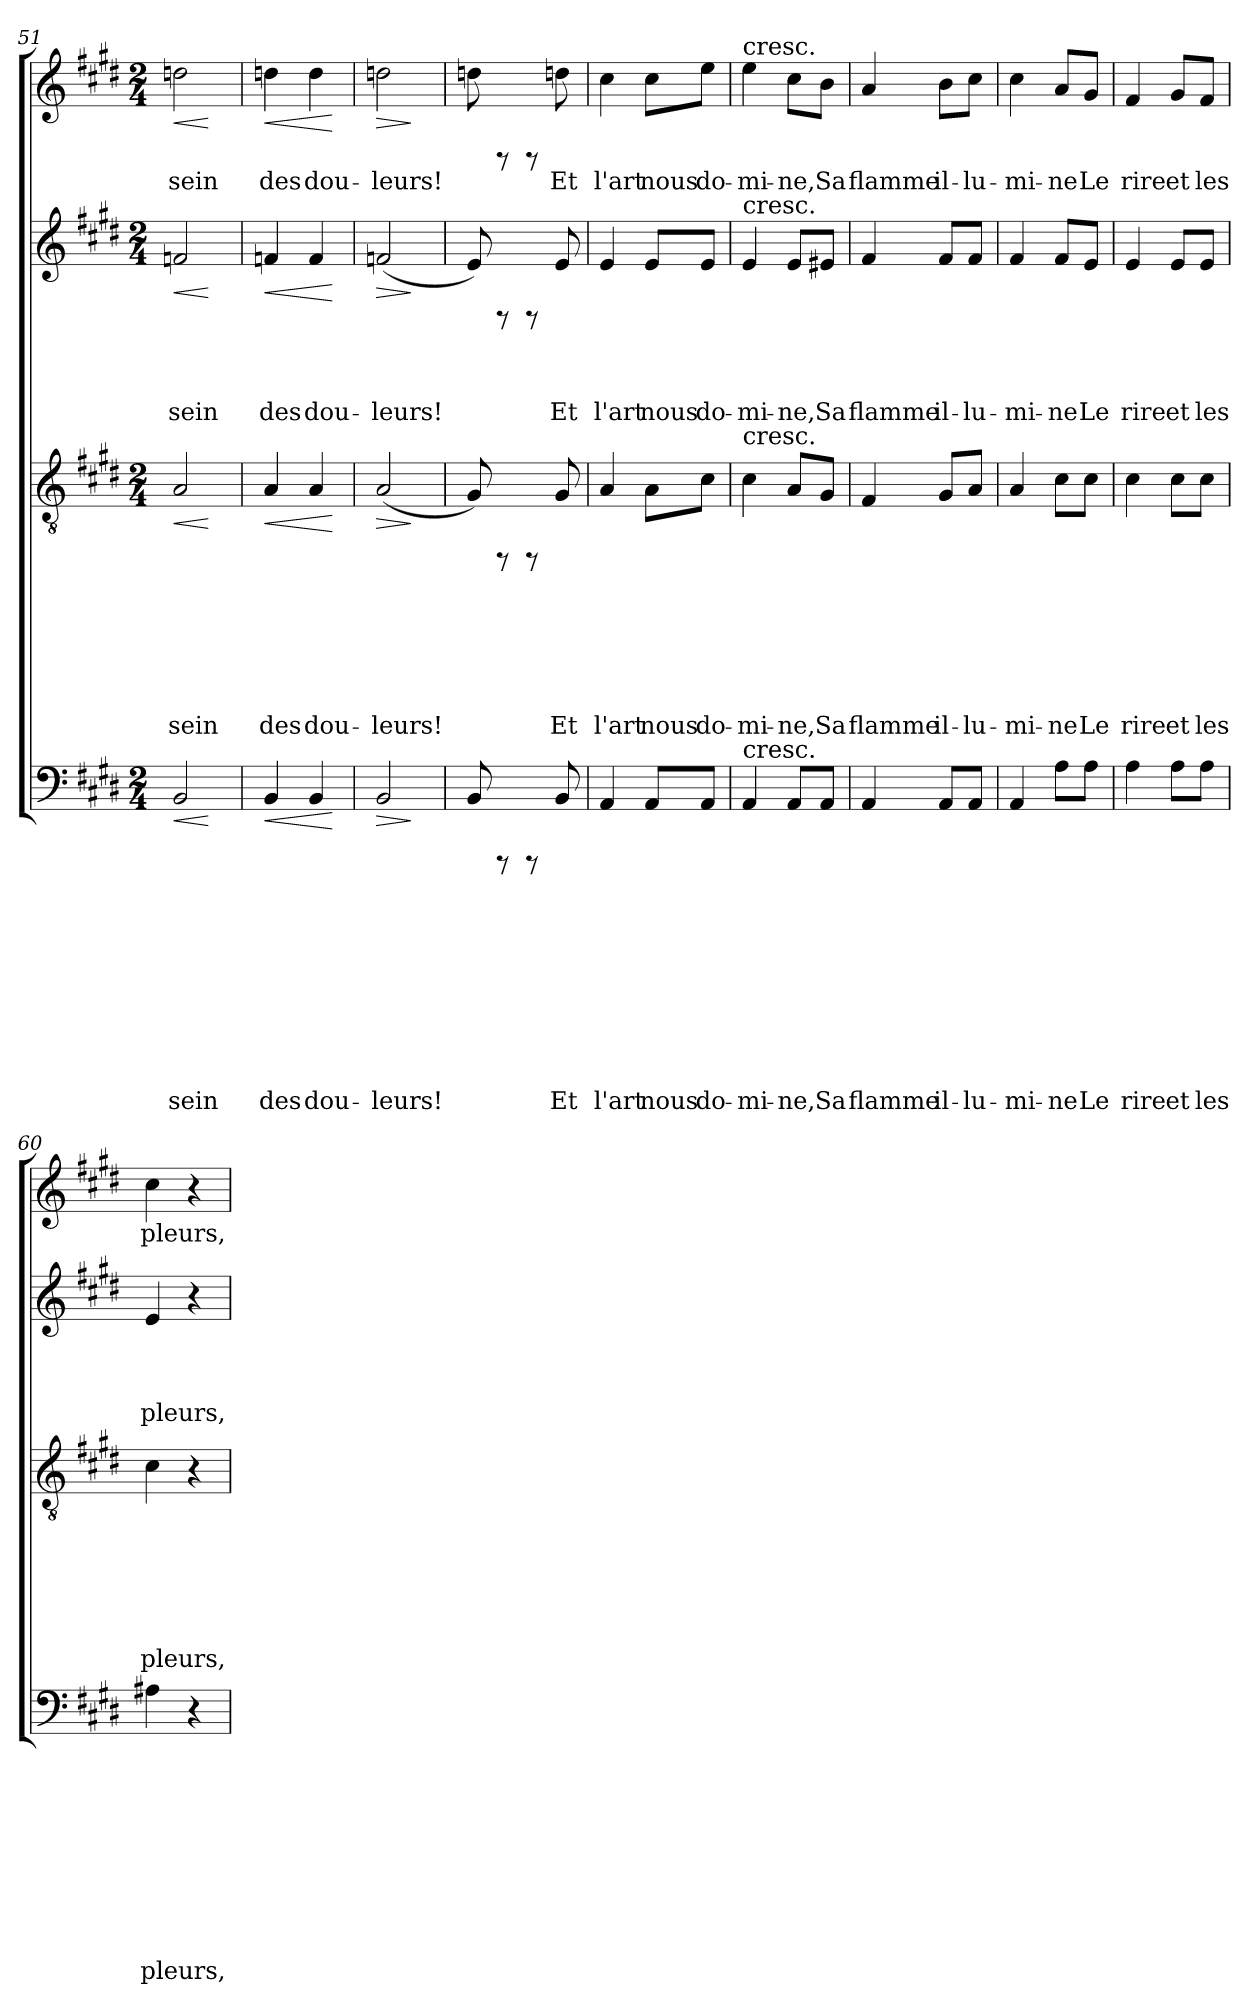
**kern	**text	**text	**text	**text	**text	**text	**text	**text	**text	**text	**dynam	**kern	**text	**text	**text	**text	**text	**text	**text	**dynam	**kern	**text	**text	**text	**text	**dynam	**kern	**text	**dynam
*part4	*part4	*part4	*part4	*part4	*part4	*part4	*part4	*part4	*part4	*part4	*part4	*part3	*part3	*part3	*part3	*part3	*part3	*part3	*part3	*part3	*part2	*part2	*part2	*part2	*part2	*part2	*part1	*part1	*part1
*staff4	*staff4	*staff4	*staff4	*staff4	*staff4	*staff4	*staff4	*staff4	*staff4	*staff4	*staff4	*staff3	*staff3	*staff3	*staff3	*staff3	*staff3	*staff3	*staff3	*staff3	*staff2	*staff2	*staff2	*staff2	*staff2	*staff2	*staff1	*staff1	*staff1
*clefF4	*	*	*	*	*	*	*	*	*	*	*	*clefGv2	*	*	*	*	*	*	*	*	*clefG2	*	*	*	*	*	*clefG2	*	*
*k[f#c#g#d#]	*	*	*	*	*	*	*	*	*	*	*	*k[f#c#g#d#]	*	*	*	*	*	*	*	*	*k[f#c#g#d#]	*	*	*	*	*	*k[f#c#g#d#]	*	*
*E:	*	*	*	*	*	*	*	*	*	*	*	*E:	*	*	*	*	*	*	*	*	*E:	*	*	*	*	*	*E:	*	*
*M2/4	*	*	*	*	*	*	*	*	*	*	*	*M2/4	*	*	*	*	*	*	*	*	*M2/4	*	*	*	*	*	*M2/4	*	*
=51	=51	=51	=51	=51	=51	=51	=51	=51	=51	=51	=51	=51	=51	=51	=51	=51	=51	=51	=51	=51	=51	=51	=51	=51	=51	=51	=51	=51	=51
!	!	!	!	!	!	!	!	!	!	!LO:LY:b	!LO:HP:b	!	!	!	!	!	!	!	!LO:LY:b	!LO:HP:b	!	!	!	!	!LO:LY:b	!LO:HP:b	!	!LO:LY:b	!LO:HP:b
2BB/	.	.	.	.	.	.	.	.	.	sein	<	2A/	.	.	.	.	.	.	sein	<	2fn/	.	.	.	sein	<	2ddn\	sein	<
.	.	.	.	.	.	.	.	.	.	.	[	.	.	.	.	.	.	.	.	[	.	.	.	.	.	[	.	.	[
!!LO:PB:g=z
=52	=52	=52	=52	=52	=52	=52	=52	=52	=52	=52	=52	=52	=52	=52	=52	=52	=52	=52	=52	=52	=52	=52	=52	=52	=52	=52	=52	=52	=52
!	!	!	!	!	!	!	!	!	!	!LO:LY:b	!LO:HP:b	!	!	!	!	!	!	!	!LO:LY:b	!LO:HP:b	!	!	!	!	!LO:LY:b	!LO:HP:b	!	!LO:LY:b	!LO:HP:b
4BB/	.	.	.	.	.	.	.	.	.	des	<	4A/	.	.	.	.	.	.	des	<	4fn/	.	.	.	des	<	4ddn\	des	<
!	!	!	!	!	!	!	!	!	!	!LO:LY:b	!	!	!	!	!	!	!	!	!LO:LY:b	!	!	!	!	!	!LO:LY:b	!	!	!LO:LY:b	!
4BB/	.	.	.	.	.	.	.	.	.	dou-	.	4A/	.	.	.	.	.	.	dou-	.	4f/	.	.	.	dou-	.	4dd\	dou-	.
.	.	.	.	.	.	.	.	.	.	.	[	.	.	.	.	.	.	.	.	[	.	.	.	.	.	[	.	.	[
=53	=53	=53	=53	=53	=53	=53	=53	=53	=53	=53	=53	=53	=53	=53	=53	=53	=53	=53	=53	=53	=53	=53	=53	=53	=53	=53	=53	=53	=53
!	!	!	!	!	!	!	!	!	!	!LO:LY:b	!LO:HP:b	!	!	!	!	!	!	!	!LO:LY:b	!LO:HP:b	!	!	!	!	!LO:LY:b	!LO:HP:b	!	!LO:LY:b	!LO:HP:b
2BB/	.	.	.	.	.	.	.	.	.	-leurs!	>	(<2A/	.	.	.	.	.	.	-leurs!	>	(<2fn/	.	.	.	-leurs!	>	2ddn\	-leurs!	>
.	.	.	.	.	.	.	.	.	.	.	]	.	.	.	.	.	.	.	.	]	.	.	.	.	.	]	.	.	]
=54	=54	=54	=54	=54	=54	=54	=54	=54	=54	=54	=54	=54	=54	=54	=54	=54	=54	=54	=54	=54	=54	=54	=54	=54	=54	=54	=54	=54	=54
8BB/	.	.	.	.	.	.	.	.	.	.	.	8G#/)	.	.	.	.	.	.	.	.	8e/)	.	.	.	.	.	8dd\	.	.
8rCCC	.	.	.	.	.	.	.	.	.	.	.	8rAAA	.	.	.	.	.	.	.	.	8rAA	.	.	.	.	.	8rAA	.	.
8rCCC	.	.	.	.	.	.	.	.	.	.	.	8rAAA	.	.	.	.	.	.	.	.	8rAA	.	.	.	.	.	8rAA	.	.
!	!	!	!	!	!	!	!	!	!	!LO:LY:b	!	!	!	!	!	!	!	!	!LO:LY:b	!	!	!	!	!	!LO:LY:b	!	!	!LO:LY:b	!
8BB/	.	.	.	.	.	.	.	.	.	Et	.	8G#/	.	.	.	.	.	.	Et	.	8e/	.	.	.	Et	.	8ddn\	Et	.
=55	=55	=55	=55	=55	=55	=55	=55	=55	=55	=55	=55	=55	=55	=55	=55	=55	=55	=55	=55	=55	=55	=55	=55	=55	=55	=55	=55	=55	=55
!	!	!	!	!	!	!	!	!	!	!LO:LY:b	!	!	!	!	!	!	!	!	!LO:LY:b	!	!	!	!	!	!LO:LY:b	!	!	!LO:LY:b	!
4AA/	.	.	.	.	.	.	.	.	.	l'art	.	4A/	.	.	.	.	.	.	l'art	.	4e/	.	.	.	l'art	.	4cc#\	l'art	.
!	!	!	!	!	!	!	!	!	!	!LO:LY:b	!	!	!	!	!	!	!	!	!LO:LY:b	!	!	!	!	!	!LO:LY:b	!	!	!LO:LY:b	!
8AA/L	.	.	.	.	.	.	.	.	.	nous	.	8A\L	.	.	.	.	.	.	nous	.	8e/L	.	.	.	nous	.	8cc#\L	nous	.
!	!	!	!	!	!	!	!	!	!	!LO:LY:b	!	!	!	!	!	!	!	!	!LO:LY:b	!	!	!	!	!	!LO:LY:b	!	!	!LO:LY:b	!
8AA/J	.	.	.	.	.	.	.	.	.	do-	.	8c#\J	.	.	.	.	.	.	do-	.	8e/J	.	.	.	do-	.	8ee\J	do-	.
=56	=56	=56	=56	=56	=56	=56	=56	=56	=56	=56	=56	=56	=56	=56	=56	=56	=56	=56	=56	=56	=56	=56	=56	=56	=56	=56	=56	=56	=56
!	!	!	!	!	!	!	!	!	!	!	!	!	!	!	!	!	!	!	!	!	!	!	!	!	!	!	!LO:TX:a:t=cresc.	!	!
!	!	!	!	!	!	!	!	!	!	!	!	!	!	!	!	!	!	!	!	!	!LO:TX:a:t=cresc.	!	!	!	!	!	!	!	!
!	!	!	!	!	!	!	!	!	!	!	!	!LO:TX:a:t=cresc.	!	!	!	!	!	!	!	!	!	!	!	!	!	!	!	!	!
!LO:TX:a:t=cresc.	!	!	!	!	!	!	!	!	!	!	!	!	!	!	!	!	!	!	!	!	!	!	!	!	!	!	!	!	!
!	!	!	!	!	!	!	!	!	!	!LO:LY:b	!	!	!	!	!	!	!	!	!LO:LY:b	!	!	!	!	!	!LO:LY:b	!	!	!LO:LY:b	!
4AA/	.	.	.	.	.	.	.	.	.	-mi-	.	4c#\	.	.	.	.	.	.	-mi-	.	4e/	.	.	.	-mi-	.	4ee\	-mi-	.
!	!	!	!	!	!	!	!	!	!	!LO:LY:b	!	!	!	!	!	!	!	!	!LO:LY:b	!	!	!	!	!	!LO:LY:b	!	!	!LO:LY:b	!
8AA/L	.	.	.	.	.	.	.	.	.	-ne,	.	8A/L	.	.	.	.	.	.	-ne,	.	8e/L	.	.	.	-ne,	.	8cc#\L	-ne,	.
!	!	!	!	!	!	!	!	!	!	!LO:LY:b	!	!	!	!	!	!	!	!	!LO:LY:b	!	!	!	!	!	!LO:LY:b	!	!	!LO:LY:b	!
8AA/J	.	.	.	.	.	.	.	.	.	Sa	.	8G#/J	.	.	.	.	.	.	Sa	.	8e#X/J	.	.	.	Sa	.	8b\J	Sa	.
=57	=57	=57	=57	=57	=57	=57	=57	=57	=57	=57	=57	=57	=57	=57	=57	=57	=57	=57	=57	=57	=57	=57	=57	=57	=57	=57	=57	=57	=57
!	!	!	!	!	!	!	!	!	!	!LO:LY:b	!	!	!	!	!	!	!	!	!LO:LY:b	!	!	!	!	!	!LO:LY:b	!	!	!LO:LY:b	!
4AA/	.	.	.	.	.	.	.	.	.	flamme	.	4F#/	.	.	.	.	.	.	flamme	.	4f#/	.	.	.	flamme	.	4a/	flamme	.
!	!	!	!	!	!	!	!	!	!	!LO:LY:b	!	!	!	!	!	!	!	!	!LO:LY:b	!	!	!	!	!	!LO:LY:b	!	!	!LO:LY:b	!
8AA/L	.	.	.	.	.	.	.	.	.	il-	.	8G#/L	.	.	.	.	.	.	il-	.	8f#/L	.	.	.	il-	.	8b\L	il-	.
!	!	!	!	!	!	!	!	!	!	!LO:LY:b	!	!	!	!	!	!	!	!	!LO:LY:b	!	!	!	!	!	!LO:LY:b	!	!	!LO:LY:b	!
8AA/J	.	.	.	.	.	.	.	.	.	-lu-	.	8A/J	.	.	.	.	.	.	-lu-	.	8f#/J	.	.	.	-lu-	.	8cc#\J	-lu-	.
=58	=58	=58	=58	=58	=58	=58	=58	=58	=58	=58	=58	=58	=58	=58	=58	=58	=58	=58	=58	=58	=58	=58	=58	=58	=58	=58	=58	=58	=58
!	!	!	!	!	!	!	!	!	!	!LO:LY:b	!	!	!	!	!	!	!	!	!LO:LY:b	!	!	!	!	!	!LO:LY:b	!	!	!LO:LY:b	!
4AA/	.	.	.	.	.	.	.	.	.	-mi-	.	4A/	.	.	.	.	.	.	-mi-	.	4f#/	.	.	.	-mi-	.	4cc#\	-mi-	.
!	!	!	!	!	!	!	!	!	!	!LO:LY:b	!	!	!	!	!	!	!	!	!LO:LY:b	!	!	!	!	!	!LO:LY:b	!	!	!LO:LY:b	!
8A\L	.	.	.	.	.	.	.	.	.	-ne	.	8c#\L	.	.	.	.	.	.	-ne	.	8f#/L	.	.	.	-ne	.	8a/L	-ne	.
!	!	!	!	!	!	!	!	!	!	!LO:LY:b	!	!	!	!	!	!	!	!	!LO:LY:b	!	!	!	!	!	!LO:LY:b	!	!	!LO:LY:b	!
8A\J	.	.	.	.	.	.	.	.	.	Le	.	8c#\J	.	.	.	.	.	.	Le	.	8e/J	.	.	.	Le	.	8g#/J	Le	.
=59	=59	=59	=59	=59	=59	=59	=59	=59	=59	=59	=59	=59	=59	=59	=59	=59	=59	=59	=59	=59	=59	=59	=59	=59	=59	=59	=59	=59	=59
!	!	!	!	!	!	!	!	!	!	!LO:LY:b	!	!	!	!	!	!	!	!	!LO:LY:b	!	!	!	!	!	!LO:LY:b	!	!	!LO:LY:b	!
4A\	.	.	.	.	.	.	.	.	.	rire	.	4c#\	.	.	.	.	.	.	rire	.	4e/	.	.	.	rire	.	4f#/	rire	.
!	!	!	!	!	!	!	!	!	!	!LO:LY:b	!	!	!	!	!	!	!	!	!LO:LY:b	!	!	!	!	!	!LO:LY:b	!	!	!LO:LY:b	!
8A\L	.	.	.	.	.	.	.	.	.	et	.	8c#\L	.	.	.	.	.	.	et	.	8e/L	.	.	.	et	.	8g#/L	et	.
!	!	!	!	!	!	!	!	!	!	!LO:LY:b	!	!	!	!	!	!	!	!	!LO:LY:b	!	!	!	!	!	!LO:LY:b	!	!	!LO:LY:b	!
8A\J	.	.	.	.	.	.	.	.	.	les	.	8c#\J	.	.	.	.	.	.	les	.	8e/J	.	.	.	les	.	8f#</J	les	.
!!LO:LB:g=z
=60	=60	=60	=60	=60	=60	=60	=60	=60	=60	=60	=60	=60	=60	=60	=60	=60	=60	=60	=60	=60	=60	=60	=60	=60	=60	=60	=60	=60	=60
!	!	!	!	!	!	!	!	!	!	!LO:LY:b	!	!	!	!	!	!	!	!	!LO:LY:b	!	!	!	!	!	!LO:LY:b	!	!	!LO:LY:b	!
4A#X\	.	.	.	.	.	.	.	.	.	pleurs,	.	4c#\	.	.	.	.	.	.	pleurs,	.	4e/	.	.	.	pleurs,	.	4cc#\	pleurs,	.
4r	.	.	.	.	.	.	.	.	.	.	.	4r	.	.	.	.	.	.	.	.	4r	.	.	.	.	.	4r	.	.
=	=	=	=	=	=	=	=	=	=	=	=	=	=	=	=	=	=	=	=	=	=	=	=	=	=	=	=	=	=
*-	*-	*-	*-	*-	*-	*-	*-	*-	*-	*-	*-	*-	*-	*-	*-	*-	*-	*-	*-	*-	*-	*-	*-	*-	*-	*-	*-	*-	*-
